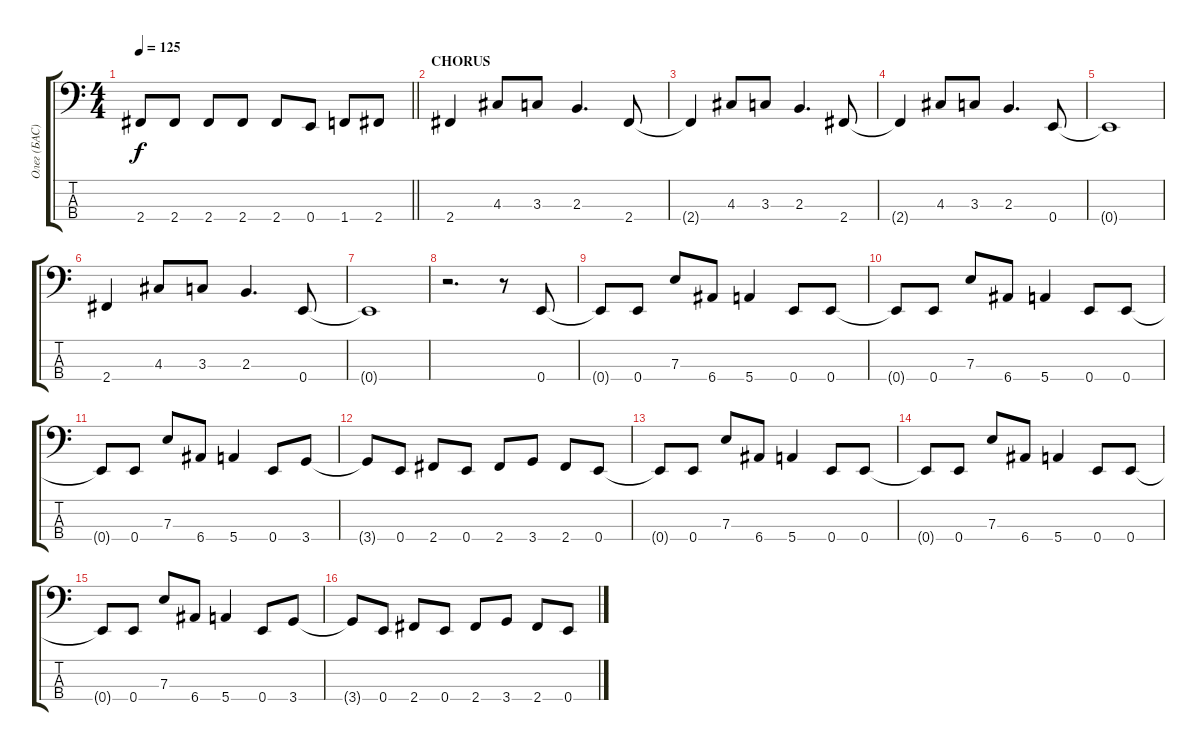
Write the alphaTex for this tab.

\track ("Олег (БАС)" "Олег (БАС)") {instrument electricbasspick}
\staff {score tabs}
\tuning (G2 D2 A1 E1) {hide}
\ts (4 4)
\tempo 125
\clef f4
\barLineRight lightlight
\ks c
2.4{t}.8{dy f} 2.4.8 2.4.8 2.4.8 2.4.8 0.4.8 1.4.8 2.4.8 |
\section ("" "CHORUS")
2.4.4 4.3.8 3.3.8 2.3.4{d} 2.4.8 |
2.4{t}.4 4.3.8 3.3.8 2.3.4{d} 2.4.8 |
2.4{t}.4 4.3.8 3.3.8 2.3.4{d} 0.4.8 |
0.4{t}.1 |
2.4.4 4.3.8 3.3.8 2.3.4{d} 0.4.8 |
0.4{t}.1 |
r.2{d} r.8 0.4.8 |
0.4{t}.8 0.4.8 7.3.8 6.4.8 5.4.4 0.4.8 0.4.8 |
0.4{t}.8 0.4.8 7.3.8 6.4.8 5.4.4 0.4.8 0.4.8 |
0.4{t}.8 0.4.8 7.3.8 6.4.8 5.4.4 0.4.8 3.4.8 |
3.4{t}.8 0.4.8 2.4.8 0.4.8 2.4.8 3.4.8 2.4.8 0.4.8 |
0.4{t}.8 0.4.8 7.3.8 6.4.8 5.4.4 0.4.8 0.4.8 |
0.4{t}.8 0.4.8 7.3.8 6.4.8 5.4.4 0.4.8 0.4.8 |
0.4{t}.8 0.4.8 7.3.8 6.4.8 5.4.4 0.4.8 3.4.8 |
3.4{t}.8 0.4.8 2.4.8 0.4.8 2.4.8 3.4.8 2.4.8 0.4.8
